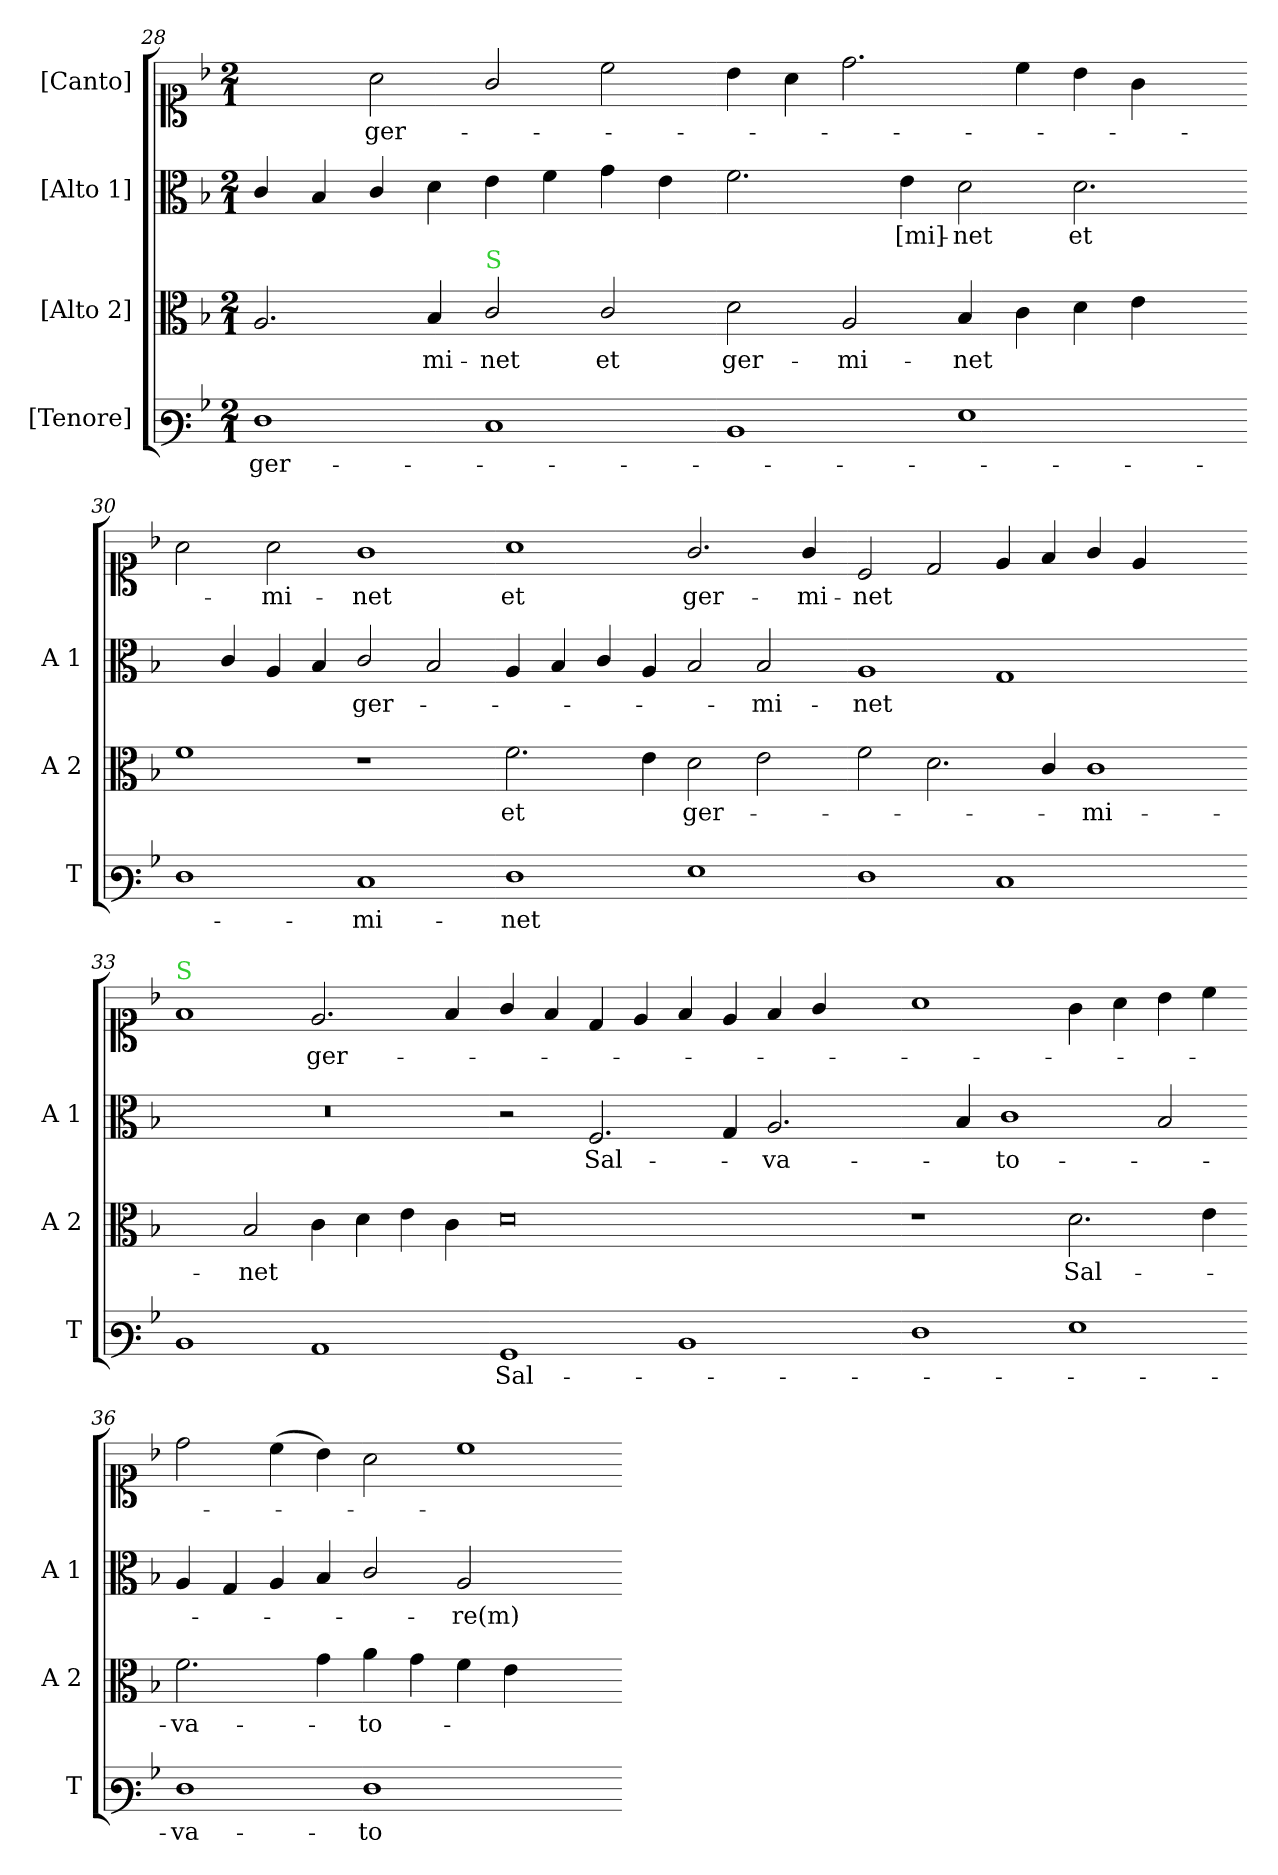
**kern	**text	**kern	**text	**kern	**text	**kern	**text
*part4	*part4	*part3	*part3	*part2	*part2	*part1	*part1
*staff4	*staff4	*staff3	*staff3	*staff2	*staff2	*staff1	*staff1
*I"[Tenore]	*	*I"[Alto 2]	*	*I"[Alto 1]	*	*I"[Canto]	*
*I'T	*	*I'A 2	*	*I'A 1	*	*	*
*clefF3	*	*clefC3	*	*clefC3	*	*clefC1	*
*k[b-]	*	*k[b-]	*	*k[b-]	*	*k[b-]	*
*M2/1	*	*M2/1	*	*M2/1	*	*M2/1	*
=28	=28	=28	=28	=28	=28	=28	=28
1F	ger-	2.A/	.	4c/	.	2ryy	.
.	.	.	.	4B-/	.	.	.
.	.	.	.	4c/	.	2a\	ger-
.	.	4B-/	-mi-	4d\	.	.	.
!	!	!LO:TX:a:color=limegreen:t=S	!	!	!	!	!
1E	.	2c/	-net	4e\	.	2g/	.
.	.	.	.	4f\	.	.	.
.	.	2c/	et	4g\	.	2cc\	.
.	.	.	.	4e\	.	.	.
=29-	=29-	=29-	=29-	=29-	=29-	=29-	=29-
1D	.	2d\	ger-	2.f\	.	4b-\	.
.	.	.	.	.	.	4a\	.
.	.	2A/	-mi-	.	.	2.dd\	.
!	!	!	!	!	!LO:LY:i	!	!
.	.	.	.	4e\	-[mi]-	.	.
!	!	!	!	!	!LO:LY:i	!	!
1G	.	4B-/	-net	2d\	-net	.	.
.	.	4c\	.	.	.	4cc\	.
.	.	4d\	.	2.d\	et	4b-\	.
.	.	4e\	.	.	.	4g\	.
4ryy	.	4ryy	.	.	.	4ryy	.
=30-	=30-	=30-	=30-	=30-	=30-	=30-	=30-
1F	.	1f	.	4ryy	.	2a\	.
.	.	.	.	4c/	.	.	.
.	.	.	.	4A/	.	2a\	-mi-
.	.	.	.	4B-/	.	.	.
1E	-mi-	1r	.	2c/	ger-	1g	-net
.	.	.	.	2B-/	.	.	.
=31-	=31-	=31-	=31-	=31-	=31-	=31-	=31-
1F	-net	2.f\	et	4A/	.	1a	et
.	.	.	.	4B-/	.	.	.
.	.	.	.	4c/	.	.	.
.	.	4e\	.	4A/	.	.	.
1G	.	2d\	ger-	2B-/	.	2.g/	ger-
.	.	2e\	.	2B-/	-mi-	.	.
.	.	.	.	.	.	4g/	-mi-
=32-	=32-	=32-	=32-	=32-	=32-	=32-	=32-
1F	.	2f\	.	1A	-net	2c/	-net
.	.	2.d\	.	.	.	2d/	.
1E	.	.	.	1G	.	4e/	.
.	.	4c/	.	.	.	4f/	.
.	.	1c\	-mi-	.	.	4g/	.
.	.	.	.	.	.	4e/	.
2ryy	.	.	.	2ryy	.	2ryy	.
=33-	=33-	=33-	=33-	=33-	=33-	=33-	=33-
!	!	!	!	!	!	!LO:TX:a:color=limegreen:t=S	!
1D	.	2ryy	.	0r	.	1f	.
.	.	2B-/	-net	.	.	.	.
1C	.	4c\	.	.	.	2.e/	ger-
.	.	4d\	.	.	.	.	.
.	.	4e\	.	.	.	.	.
.	.	4c\	.	.	.	4f/	.
=34-	=34-	=34-	=34-	=34-	=34-	=34-	=34-
1BB-	Sal-	0d	.	2r	.	4g/	.
.	.	.	.	.	.	4f/	.
.	.	.	.	2.F/	Sal-	4d/	.
.	.	.	.	.	.	4e/	.
1D	.	.	.	.	.	4f/	.
.	.	.	.	4G/	.	4e/	.
.	.	.	.	2.A/	-va-	4f/	.
.	.	.	.	.	.	4g/	.
4ryy	.	4ryy	.	.	.	4ryy	.
=35-	=35-	=35-	=35-	=35-	=35-	=35-	=35-
1F	.	1r	.	4ryy	.	1a	.
.	.	.	.	4B-/	.	.	.
.	.	.	.	1c	-to-	.	.
1G	.	2.d\	Sal-	.	.	4g\	.
.	.	.	.	.	.	4a\	.
.	.	.	.	2B-/	.	4b-\	.
.	.	4e\	.	.	.	4cc\	.
=36-	=36-	=36-	=36-	=36-	=36-	=36-	=36-
1F	-va-	2.f\	-va-	4A/	.	2dd\	.
.	.	.	.	4G/	.	.	.
.	.	.	.	4A/	.	(4cc\	.
.	.	4g\	.	4B-/	.	4b-\)	.
1F	-to-	4a\	-to-	2c/	.	2a\	.
.	.	4g\	.	.	.	.	.
.	.	4f\	.	2A/	-re(m)	1cc\	.
.	.	4e\	.	.	.	.	.
2ryy	.	2ryy	.	2ryy	.	.	.
=-	=-	=-	=-	=-	=-	=-	=-
*-	*-	*-	*-	*-	*-	*-	*-
